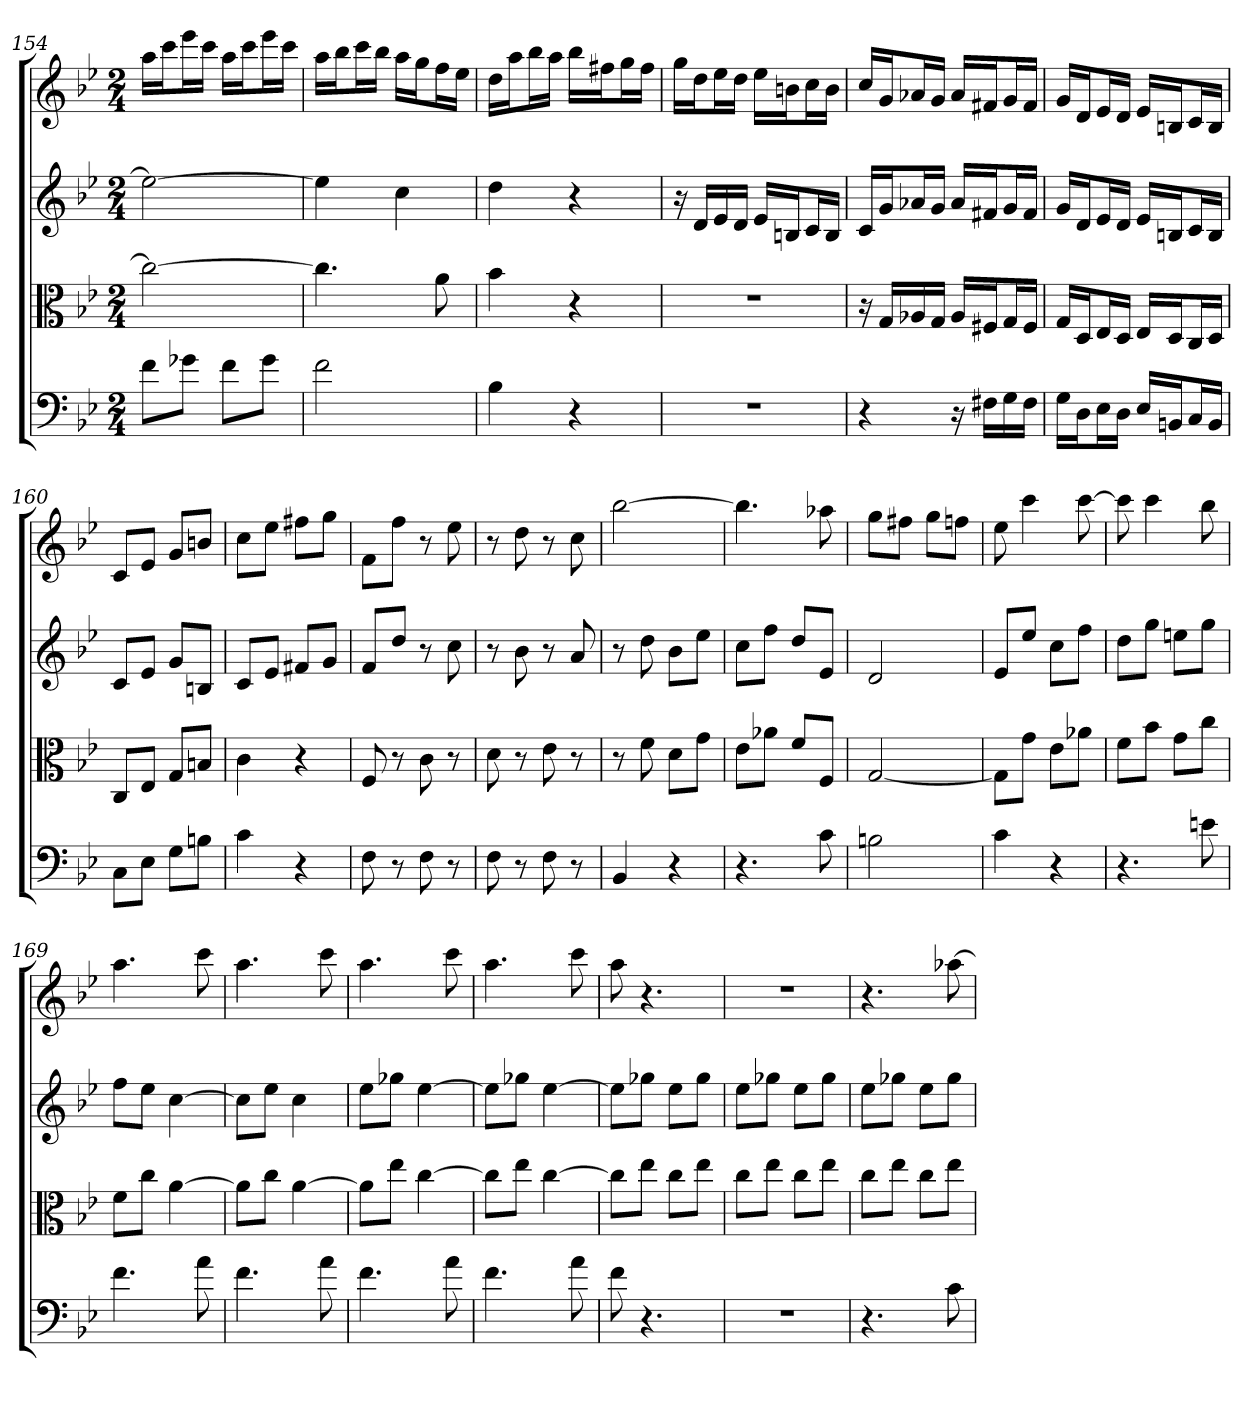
**kern	**kern	**kern	**kern
*part4	*part3	*part2	*part1
*staff4	*staff3	*staff2	*staff1
*clefF4	*clefC3	*	*
*k[b-e-]	*k[b-e-]	*k[b-e-]	*k[b-e-]
*B-:	*B-:	*B-:	*B-:
*M2/4	*M2/4	*M2/4	*M2/4
=154	=154	=154	=154
8f\L	2cc_	2ee-_	16aaLL
.	.	.	16cccJ
8g-X\J	.	.	16eee-L
.	.	.	16cccJJ
8f\L	.	.	16aaLL
.	.	.	16cccJ
8g-\J	.	.	16eee-L
.	.	.	16cccJJ
=155	=155	=155	=155
2f	4.cc]	4ee-]	16aaLL
.	.	.	16bb-J
.	.	.	16cccL
.	.	.	16bb-JJ
.	.	4cc	16aaLL
.	.	.	16ggJ
.	8a	.	16ffL
.	.	.	16ee-JJ
=156	=156	=156	=156
4B-	4b-	4dd	16ddLL
.	.	.	16aaJ
.	.	.	16bb-L
.	.	.	16aaJJ
4r	4r	4r	16bb-LL
.	.	.	16ff#XJ
.	.	.	16ggL
.	.	.	16ff#JJ
=157	=157	=157	=157
2r	2r	16r	16ggLL
.	.	16dLL	16ddJ
.	.	16e-	16ee-L
.	.	16dJJ	16ddJJ
.	.	16e-LL	16ee-LL
.	.	16BnJ	16bnJ
.	.	16cL	16ccL
.	.	16BJJ	16bJJ
=158	=158	=158	=158
4r	16r	16cLL	16ccLL
.	16G/LL	16gJ	16gJ
.	16A-X/	16a-XL	16a-XL
.	16G/JJ	16gJJ	16gJJ
16r	16A-/LL	16a-LL	16a-LL
16F#X\LL	16F#X/J	16f#XJ	16f#XJ
16G\	16G/L	16gL	16gL
16F#\JJ	16F#/JJ	16f#JJ	16f#JJ
=159	=159	=159	=159
16G\LL	16G/LL	16gLL	16gLL
16D\J	16D/J	16dJ	16dJ
16E-\L	16E-/L	16e-L	16e-L
16D\JJ	16D/JJ	16dJJ	16dJJ
16E-/LL	16E-/LL	16e-LL	16e-LL
16BBn/J	16D/J	16BnJ	16BnJ
16C/L	16C/L	16cL	16cL
16BB/JJ	16D/JJ	16BJJ	16BJJ
=160	=160	=160	=160
8C\L	8C/L	8cL	8cL
8E-\J	8E-/J	8e-J	8e-J
8G\L	8G/L	8gL	8gL
8Bn\J	8Bn/J	8BnJ	8bnJ
=161	=161	=161	=161
4c	4c	8cL	8ccL
.	.	8e-J	8ee-J
4r	4r	8f#XL	8ff#XL
.	.	8gJ	8ggJ
=162	=162	=162	=162
8F	8F	8fL	8fL
8r	8r	8ddJ	8ffJ
8F	8c	8r	8r
8r	8r	8cc	8ee-
=163	=163	=163	=163
8F	8d	8r	8r
8r	8r	8b-	8dd
8F	8e-	8r	8r
8r	8r	8a	8cc
=164	=164	=164	=164
4BB-	8r	8r	[2bb-
.	8f	8dd	.
4r	8d\L	8b-L	.
.	8g\J	8ee-J	.
=165	=165	=165	=165
4.r	8e-\L	8ccL	4.bb-]
.	8a-X\J	8ffJ	.
.	8f/L	8ddL	.
8c	8F/J	8e-J	8aa-X
=166	=166	=166	=166
2Bn	[2G	2d	8ggL
.	.	.	8ff#XJ
.	.	.	8ggL
.	.	.	8ffnJ
=167	=167	=167	=167
4c	8G\L]	8e-L	8ee-
.	8g\J	8ee-J	4ccc
4r	8e-\L	8ccL	.
.	8a-X\J	8ffJ	[8ccc
=168	=168	=168	=168
4.r	8f\L	8ddL	8ccc]
.	8b-\J	8ggJ	4ccc
.	8g\L	8eenL	.
8en	8cc\J	8ggJ	8bb-
=169	=169	=169	=169
4.f	8f\L	8ffL	4.aa
.	8cc\J	8ee-J	.
.	[4a	[4cc	.
8a	.	.	8ccc
=170	=170	=170	=170
4.f	8a\L]	8ccL]	4.aa
.	8cc\J	8ee-J	.
.	[4a	4cc	.
8a	.	.	8ccc
=171	=171	=171	=171
4.f	8a\L]	8ee-L	4.aa
.	8ee-\J	8gg-XJ	.
.	[4cc	[4ee-	.
8a	.	.	8ccc
=172	=172	=172	=172
4.f	8cc\L]	8ee-L]	4.aa
.	8ee-\J	8gg-XJ	.
.	[4cc	[4ee-	.
8a	.	.	8ccc
=173	=173	=173	=173
8f	8cc\L]	8ee-L]	8aa
4.r	8ee-\J	8gg-XJ	4.r
.	8cc\L	8ee-L	.
.	8ee-\J	8gg-J	.
=174	=174	=174	=174
2r	8cc\L	8ee-L	2r
.	8ee-\J	8gg-XJ	.
.	8cc\L	8ee-L	.
.	8ee-\J	8gg-J	.
=175	=175	=175	=175
4.r	8cc\L	8ee-L	4.r
.	8ee-\J	8gg-XJ	.
.	8cc\L	8ee-L	.
8c	8ee-\J	8gg-J	[8aa-X
=	=	=	=
*-	*-	*-	*-
